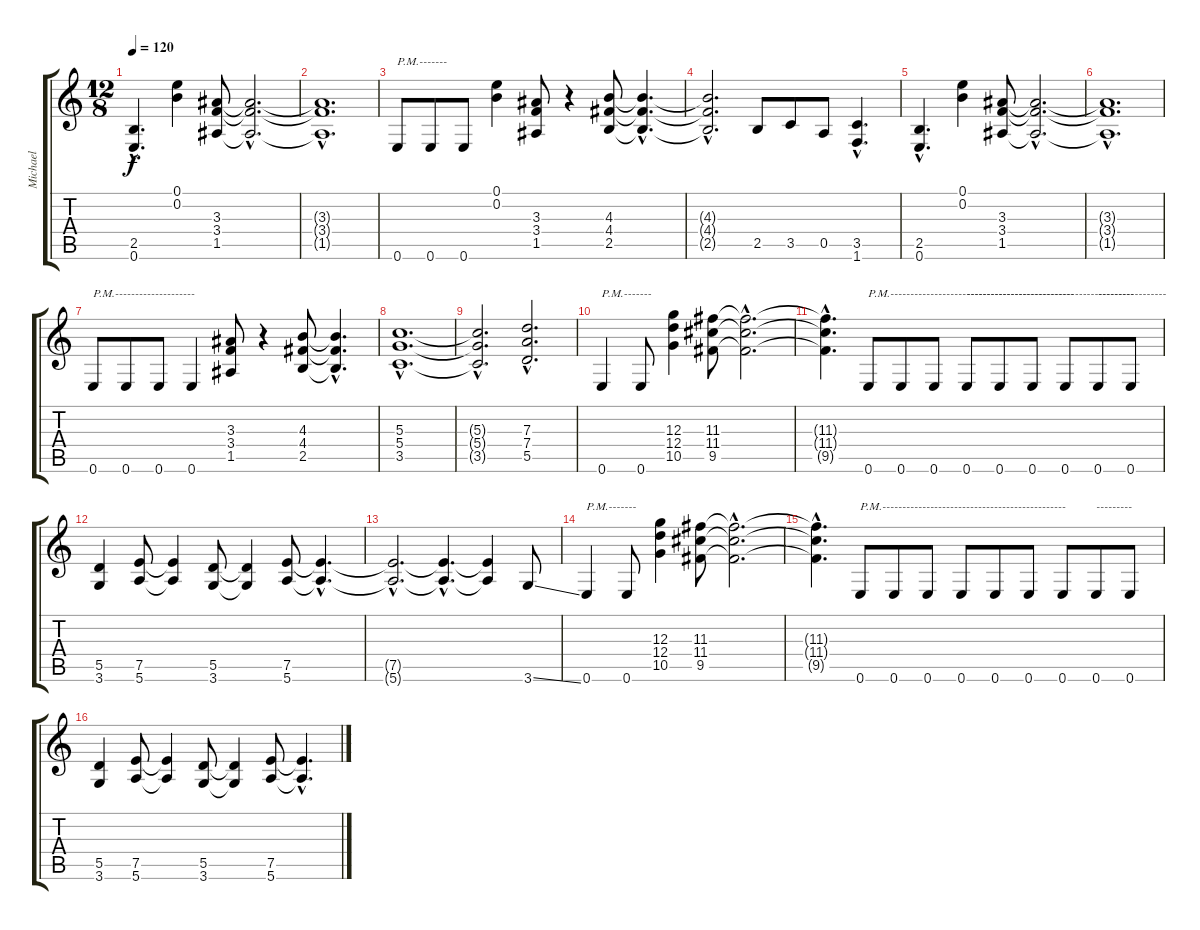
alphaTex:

\track ("Michael" "Michael") {instrument distortionguitar}
\staff {score tabs}
\tuning (E4 B3 G3 D3 A2 E2) {hide}
\ts (12 8)
\tempo 120
\clef g2
\ks c
(2.5{hac} 0.6{hac}).4{d dy f} (0.1 0.2).4 (3.3 3.4 1.5).8 (3.3{hac t} 3.4{hac t} 1.5{hac t}).2{d} |
(3.3{hac t} 3.4{hac t} 1.5{hac t}).1{d} |
0.6.8{txt "P.M.-------"} 0.6.8 0.6.8 (0.1 0.2).4 (3.3 3.4 1.5).8 r.4 (4.3 4.4 2.5).8 (4.3{hac t} 4.4{hac t} 2.5{hac t}).4{d} |
(4.3{hac t} 4.4{hac t} 2.5{hac t}).2{d} 2.5.8 3.5.8 0.5.8 (3.5{hac} 1.6{hac}).4{d} |
(2.5{hac} 0.6{hac}).4{d} (0.1 0.2).4 (3.3 3.4 1.5).8 (3.3{hac t} 3.4{hac t} 1.5{hac t}).2{d} |
(3.3{hac t} 3.4{hac t} 1.5{hac t}).1{d} |
0.6.8{txt "P.M.--------------------"} 0.6.8 0.6.8 0.6.4 (3.3 3.4 1.5).8 r.4 (4.3 4.4 2.5).8 (4.3{hac t} 4.4{hac t} 2.5{hac t}).4{d} |
(5.3{hac} 5.4{hac} 3.5{hac}).1{d} |
(5.3{hac t} 5.4{hac t} 3.5{hac t}).2{d} (7.3{hac} 7.4{hac} 5.5{hac}).2{d} |
0.6.4{txt "P.M.-------"} 0.6.8 (12.3 12.4 10.5).4 (11.3 11.4 9.5).8 (11.3{hac t} 11.4{hac t} 9.5{hac t}).2{d} |
(11.3{hac t} 11.4{hac t} 9.5{hac t}).4{d} 0.6.8{txt "P.M.----------------------------------------------"} 0.6.8 0.6.8 0.6.8{txt "--------------------------------------------------"} 0.6.8 0.6.8 0.6.8 0.6.8{txt "---------"} 0.6.8 |
(5.5 3.6).4 (7.5 5.6).8 (7.5{t} 5.6{t}).4 (5.5 3.6).8 (5.5{t} 3.6{t}).4 (7.5 5.6).8 (7.5{hac t} 5.6{hac t}).4{d} |
(7.5{hac t} 5.6{hac t}).2{d} (7.5{hac t} 5.6{hac t}).4{d} (7.5{t} 5.6{t}).4 3.6{ss}.8 |
0.6.4{txt "P.M.-------"} 0.6.8 (12.3 12.4 10.5).4 (11.3 11.4 9.5).8 (11.3{hac t} 11.4{hac t} 9.5{hac t}).2{d} |
(11.3{hac t} 11.4{hac t} 9.5{hac t}).4{d} 0.6.8{txt "P.M.----------------------------------------------"} 0.6.8 0.6.8 0.6.8 0.6.8 0.6.8 0.6.8 0.6.8{txt "---------"} 0.6.8 |
(5.5 3.6).4 (7.5 5.6).8 (7.5{t} 5.6{t}).4 (5.5 3.6).8 (5.5{t} 3.6{t}).4 (7.5 5.6).8 (7.5{hac t} 5.6{hac t}).4{d}
